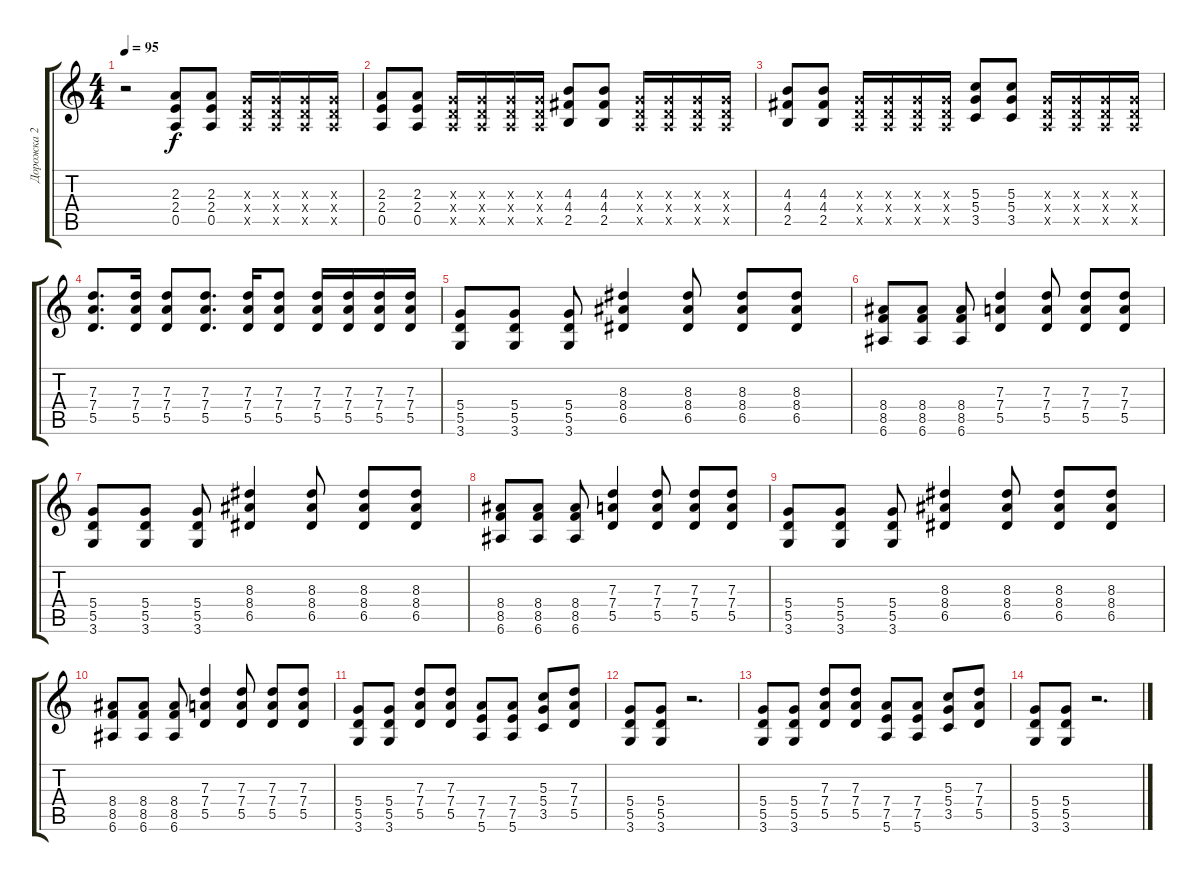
\track ("Дорожка 2" "Дорожка 2") {instrument distortionguitar}
\staff {score tabs}
\tuning (E4 B3 G3 D3 A2 E2) {hide}
\ts (4 4)
\tempo 95
\clef g2
\ks c
r.2{dy f} (2.3 2.4 0.5).8 (2.3 2.4 0.5).8 (0.3{x} 0.4{x} 0.5{x}).16 (0.3{x} 0.4{x} 0.5{x}).16 (0.3{x} 0.4{x} 0.5{x}).16 (0.3{x} 0.4{x} 0.5{x}).16 |
(2.3 2.4 0.5).8 (2.3 2.4 0.5).8 (0.3{x} 0.4{x} 0.5{x}).16 (0.3{x} 0.4{x} 0.5{x}).16 (0.3{x} 0.4{x} 0.5{x}).16 (0.3{x} 0.4{x} 0.5{x}).16 (4.3 4.4 2.5).8 (4.3 4.4 2.5).8 (0.3{x} 0.4{x} 0.5{x}).16 (0.3{x} 0.4{x} 0.5{x}).16 (0.3{x} 0.4{x} 0.5{x}).16 (0.3{x} 0.4{x} 0.5{x}).16 |
(4.3 4.4 2.5).8 (4.3 4.4 2.5).8 (0.3{x} 0.4{x} 0.5{x}).16 (0.3{x} 0.4{x} 0.5{x}).16 (0.3{x} 0.4{x} 0.5{x}).16 (0.3{x} 0.4{x} 0.5{x}).16 (5.3 5.4 3.5).8 (5.3 5.4 3.5).8 (0.3{x} 0.4{x} 0.5{x}).16 (0.3{x} 0.4{x} 0.5{x}).16 (0.3{x} 0.4{x} 0.5{x}).16 (0.3{x} 0.4{x} 0.5{x}).16 |
(7.3 7.4 5.5).8{d} (7.3 7.4 5.5).16 (7.3 7.4 5.5).8 (7.3 7.4 5.5).8{d} (7.3 7.4 5.5).16 (7.3 7.4 5.5).8 (7.3 7.4 5.5).16 (7.3 7.4 5.5).16 (7.3 7.4 5.5).16 (7.3 7.4 5.5).16 |
(5.4 5.5 3.6).8 (5.4 5.5 3.6).8 (5.4 5.5 3.6).8 (8.3 8.4 6.5).4 (8.3 8.4 6.5).8 (8.3 8.4 6.5).8 (8.3 8.4 6.5).8 |
(8.4 8.5 6.6).8 (8.4 8.5 6.6).8 (8.4 8.5 6.6).8 (7.3 7.4 5.5).4 (7.3 7.4 5.5).8 (7.3 7.4 5.5).8 (7.3 7.4 5.5).8 |
(5.4 5.5 3.6).8 (5.4 5.5 3.6).8 (5.4 5.5 3.6).8 (8.3 8.4 6.5).4 (8.3 8.4 6.5).8 (8.3 8.4 6.5).8 (8.3 8.4 6.5).8 |
(8.4 8.5 6.6).8 (8.4 8.5 6.6).8 (8.4 8.5 6.6).8 (7.3 7.4 5.5).4 (7.3 7.4 5.5).8 (7.3 7.4 5.5).8 (7.3 7.4 5.5).8 |
(5.4 5.5 3.6).8 (5.4 5.5 3.6).8 (5.4 5.5 3.6).8 (8.3 8.4 6.5).4 (8.3 8.4 6.5).8 (8.3 8.4 6.5).8 (8.3 8.4 6.5).8 |
(8.4 8.5 6.6).8 (8.4 8.5 6.6).8 (8.4 8.5 6.6).8 (7.3 7.4 5.5).4 (7.3 7.4 5.5).8 (7.3 7.4 5.5).8 (7.3 7.4 5.5).8 |
(5.4 5.5 3.6).8 (5.4 5.5 3.6).8 (7.3 7.4 5.5).8 (7.3 7.4 5.5).8 (7.4 7.5 5.6).8 (7.4 7.5 5.6).8 (5.3 5.4 3.5).8 (7.3 7.4 5.5).8 |
(5.4 5.5 3.6).8 (5.4 5.5 3.6).8 r.2{d} |
(5.4 5.5 3.6).8 (5.4 5.5 3.6).8 (7.3 7.4 5.5).8 (7.3 7.4 5.5).8 (7.4 7.5 5.6).8 (7.4 7.5 5.6).8 (5.3 5.4 3.5).8 (7.3 7.4 5.5).8 |
(5.4 5.5 3.6).8 (5.4 5.5 3.6).8 r.2{d}
